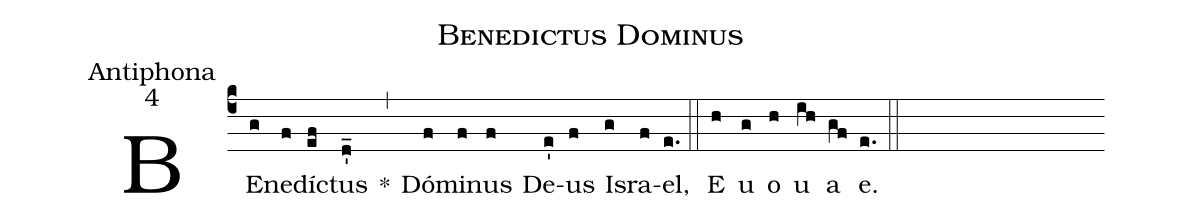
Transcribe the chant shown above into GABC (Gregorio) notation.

name:Benedictus Dominus;
office-part:Antiphona;
mode:4;
%%
(c4) BE(g)ne(f)dí(ef)ctus(d'_) *(,) Dó(f)mi(f)nus(f) De(e')us(f) Is(g)ra(f)el,(e.) (::) <eu>E(h) u(g) o(h) u(ih) a(gf) e.</eu>(e.) (::)
